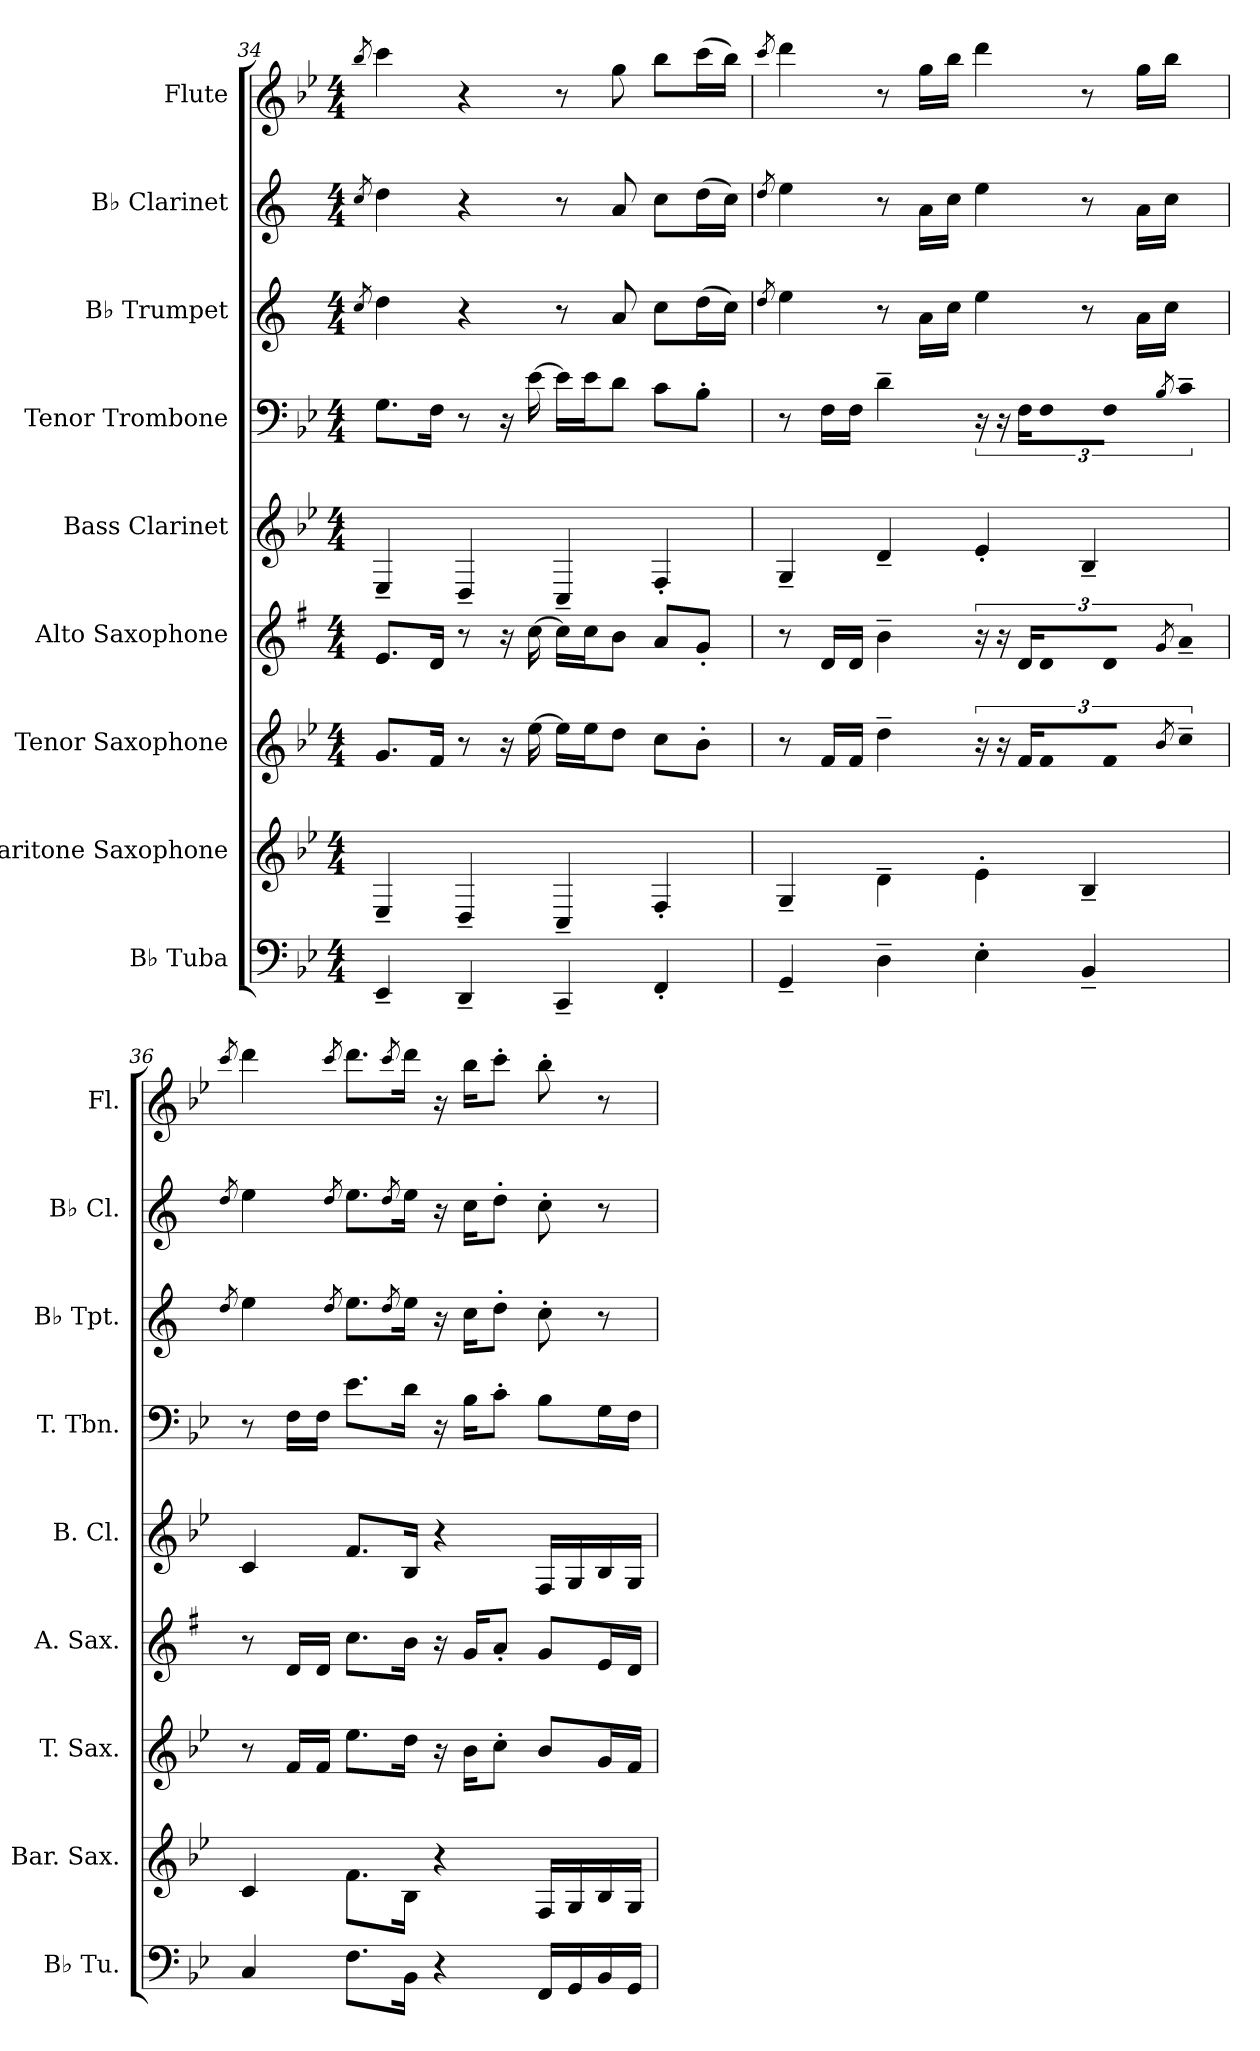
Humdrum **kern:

**kern	**kern	**kern	**kern	**kern	**kern	**kern	**kern	**kern
*part9	*part8	*part7	*part6	*part5	*part4	*part3	*part2	*part1
*staff9	*staff8	*staff7	*staff6	*staff5	*staff4	*staff3	*staff2	*staff1
*I"B♭ Tuba	*I"Baritone Saxophone	*I"Tenor Saxophone	*I"Alto Saxophone	*I"Bass Clarinet	*I"Tenor Trombone	*I"B♭ Trumpet	*I"B♭ Clarinet	*I"Flute
*I'B♭ Tu.	*I'Bar. Sax.	*I'T. Sax.	*I'A. Sax.	*I'B. Cl.	*I'T. Tbn.	*I'B♭ Tpt.	*I'B♭ Cl.	*I'Fl.
!!LO:PB:g=z
*clefF4	*clefG2	*clefG2	*clefG2	*clefG2	*clefF4	*clefG2	*clefG2	*clefG2
*	*ITrd12c21	*ITrd8c14	*ITrd5c9	*ITrd8c14	*	*ITrd1c2	*ITrd1c2	*
*k[b-e-]	*k[b-e-]	*k[b-e-]	*k[b-e-]	*k[b-e-]	*k[b-e-]	*k[b-e-]	*k[b-e-]	*k[b-e-]
*M4/4	*M4/4	*M4/4	*M4/4	*M4/4	*M4/4	*M4/4	*M4/4	*M4/4
=34	=34	=34	=34	=34	=34	=34	=34	=34
.	.	.	.	.	.	8qb-/	8qb-/	8qbb-/
4EE-~/	4EE-~/	8.G/L	8.G/L	4EE-~/	8.G\L	4cc\	4cc\	4ccc\
.	.	16F/Jk	16F/Jk	.	16F\Jk	.	.	.
4DD~/	4DD~/	8r	8r	4DD~/	8r	4r	4r	4r
.	.	16r	16r	.	16r	.	.	.
.	.	[16e-\	[16e-\	.	[16e-\	.	.	.
4CC~/	4CC~/	16e-\LL]	16e-\LL]	4CC~/	16e-\LL]	8r	8r	8r
.	.	16e-\J	16e-\J	.	16e-\J	.	.	.
.	.	8d\J	8d\J	.	8d\J	8g/	8g/	8gg\
4FF'/	4FF'/	8c\L	8c/L	4FF'/	8c\L	8b-\L	8b-\L	8bb-\L
.	.	8B-'\J	8B-'/J	.	8B-'\J	(>16cc\L	(>16cc\L	(>16ccc\L
.	.	.	.	.	.	16b-\JJ)	16b-\JJ)	16bb-\JJ)
=35	=35	=35	=35	=35	=35	=35	=35	=35
.	.	.	.	.	.	8qcc/	8qcc/	8qccc/
4GG~/	4GG~/	8r	8r	4GG~/	8r	4dd\	4dd\	4ddd\
.	.	16F/LL	16F/LL	.	16F\LL	.	.	.
.	.	16F/JJ	16F/JJ	.	16F\JJ	.	.	.
4D~\	4D~\	4d~\	4d~\	4D~/	4d~\	8r	8r	8r
.	.	.	.	.	.	16g\LL	16g\LL	16gg\LL
.	.	.	.	.	.	16b-\JJ	16b-\JJ	16bb-\JJ
4E-'\	4E-'\	24r	24r	4E-'/	24r	4dd\	4dd\	4ddd\
.	.	24r	24r	.	24r	.	.	.
.	.	24F/LL	24F/LL	.	24F\LL	.	.	.
.	.	16F/	16F/	.	16F\	.	.	.
.	.	16F/JJ	16F/JJ	.	16F\JJ	.	.	.
.	.	8qB-/	8qB-/	.	8qB-/	.	.	.
4BB-~/	4BB-~/	4c~\	4c~/	4BB-~/	4c~\	8r	8r	8r
.	.	.	.	.	.	16g\LL	16g\LL	16gg\LL
.	.	.	.	.	.	16b-\JJ	16b-\JJ	16bb-\JJ
!!LO:PB:g=z
=36	=36	=36	=36	=36	=36	=36	=36	=36
.	.	.	.	.	.	8qcc/	8qcc/	8qccc/
4C/	4C/	8r	8r	4C/	8r	4dd\	4dd\	4ddd\
.	.	16F/LL	16F/LL	.	16F\LL	.	.	.
.	.	16F/JJ	16F/JJ	.	16F\JJ	.	.	.
.	.	.	.	.	.	8qcc/	8qcc/	8qccc/
8.F\L	8.F\L	8.e-\L	8.e-\L	8.F/L	8.e-\L	8.dd\L	8.dd\L	8.ddd\L
.	.	.	.	.	.	8qcc/	8qcc/	8qccc/
16BB-\Jk	16BB-\Jk	16d\Jk	16d\Jk	16BB-/Jk	16d\Jk	16dd\Jk	16dd\Jk	16ddd\Jk
4r	4r	16r	16r	4r	16r	16r	16r	16r
.	.	16B-\KL	16B-/KL	.	16B-\KL	16b-\KL	16b-\KL	16bb-\KL
.	.	8c'\J	8c'/J	.	8c'\J	8cc'\J	8cc'\J	8ccc'\J
16FF/LL	16FF/LL	8B-/L	8B-/L	16FF/LL	8B-\L	8b-'\	8b-'\	8bb-'\
16GG/	16GG/	.	.	16GG/	.	.	.	.
16BB-/	16BB-/	16G/L	16G/L	16BB-/	16G\L	8r	8r	8r
16GG/JJ	16GG/JJ	16F/JJ	16F/JJ	16GG/JJ	16F\JJ	.	.	.
=	=	=	=	=	=	=	=	=
*-	*-	*-	*-	*-	*-	*-	*-	*-
